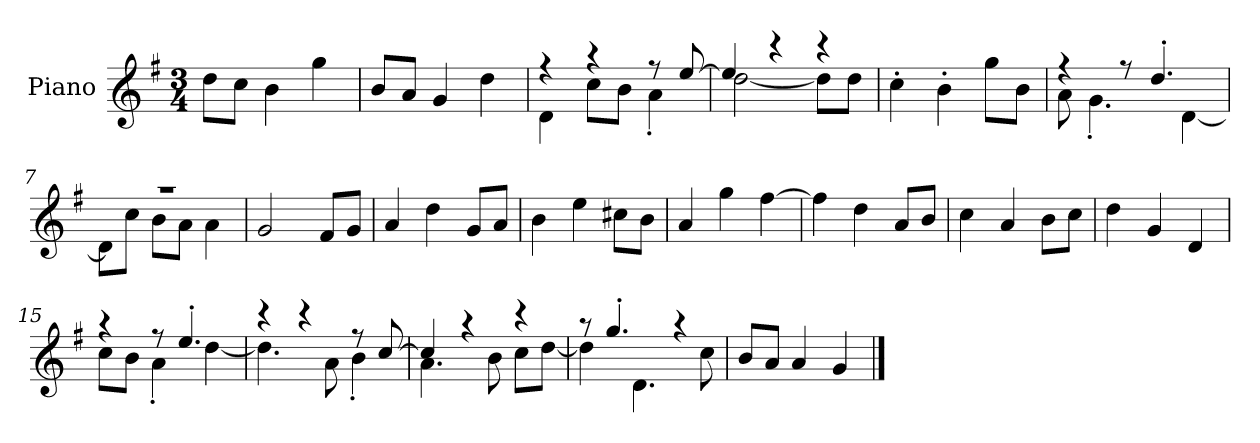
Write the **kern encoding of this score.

**kern
*part1
*staff1
*I"Piano
*I'P-no
*clefG2
*k[f#]
*M3/4
*MM177
=1
8dd\L
8cc\J
4b\
4gg\
=2
8b/L
8a/J
4g/
4dd\
=3
*^
4r	4d\
4r	8cc\L
.	8b\J
8r	4a'\
[8ee/	.
=4	=4
4ee/]	[2dd\
4r	.
4r	8dd\L]
.	8dd\J
*v	*v
=5
4cc'\
4b'\
8gg\L
8b\J
=6
*^
4r	8a\
.	4.g'\
8r	.
4.dd'/	.
.	[4d\
=7	=7
2.r	8d\L]
.	8cc\J
.	8b\L
.	8a\J
.	4a\
*v	*v
=8
2g/
8f#/L
8g/J
!!LO:LB:g=z
=9
4a/
4dd\
8g/L
8a/J
=10
4b\
4ee\
8cc#X\L
8b\J
=11
4a/
4gg\
[4ff#\
=12
4ff#\]
4dd\
8a/L
8b/J
=13
4cc\
4a/
8b\L
8cc\J
=14
4dd\
4g/
4d/
=15
*^
4r	8cc\L
.	8b\J
8r	4a'\
4.ee'/	.
.	[4dd\
=16	=16
4r	4.dd\]
4r	.
.	8a\
8r	4b'\
[8cc/	.
=17	=17
4cc/]	4.a\
4r	.
.	8b\
4r	8cc\L
.	[8dd\J
!!LO:LB:g=z	!!
=18	=18
8r	4dd\]
4.gg'/	.
.	4.d\
4r	.
.	8cc\
*v	*v
=19
8b/L
8a/J
4a/
4g/
==
*-
